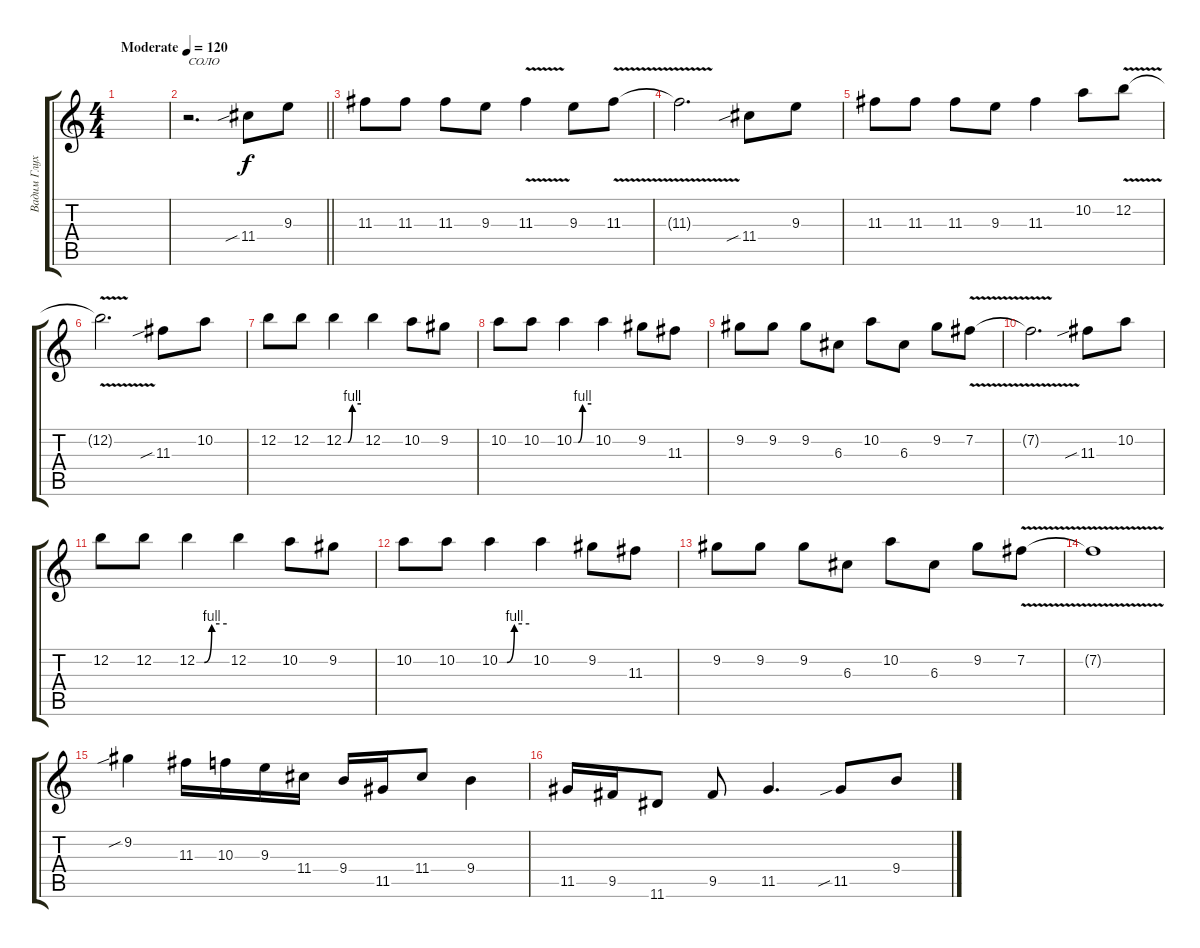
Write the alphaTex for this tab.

\track ("Вадим Глухов " "Вадим Глух") {instrument overdrivenguitar}
\staff {score tabs}
\tuning (E4 B3 G3 D3 A2 E2) {hide}
\ts (4 4)
\tempo (120 "Moderate")
\clef g2
\ks c
|
\barLineRight lightlight
r.2{d txt "СОЛО"} 11.4{sib}.8 9.3.8 |
11.3.8 11.3.8 11.3.8 9.3.8 11.3{v}.4 9.3.8 11.3{v}.8 |
11.3{t}.2{d} 11.4{sib}.8 9.3.8 |
11.3.8 11.3.8 11.3.8 9.3.8 11.3.4 10.2.8 12.2{v}.8 |
12.2{t}.2{d} 11.3{sib}.8 10.2.8 |
12.2.8 12.2.8 12.2{be (custom 0 0 15 0 30 4 60 4)}.4 12.2.4 10.2.8 9.2.8 |
10.2.8 10.2.8 10.2{be (custom 0 0 15 0 30 4 60 4)}.4 10.2.4 9.2.8 11.3.8 |
9.2.8 9.2.8 9.2.8 6.3.8 10.2.8 6.3.8 9.2.8 7.2{v}.8 |
7.2{t}.2{d} 11.3{sib}.8 10.2.8 |
12.2.8 12.2.8 12.2{be (custom 0 0 15 0 30 4 60 4)}.4 12.2.4 10.2.8 9.2.8 |
10.2.8 10.2.8 10.2{be (custom 0 0 15 0 30 4 60 4)}.4 10.2.4 9.2.8 11.3.8 |
9.2.8 9.2.8 9.2.8 6.3.8 10.2.8 6.3.8 9.2.8 7.2{v}.8 |
7.2{t}.1 |
9.2{sib}.4 11.3.16 10.3.16 9.3.16 11.4.16 9.4.16 11.5.16 11.4.8 9.4.4 |
11.5.16 9.5.16 11.6.8 9.5.8 11.5.4{d} 11.5{sib}.8 9.4.8
